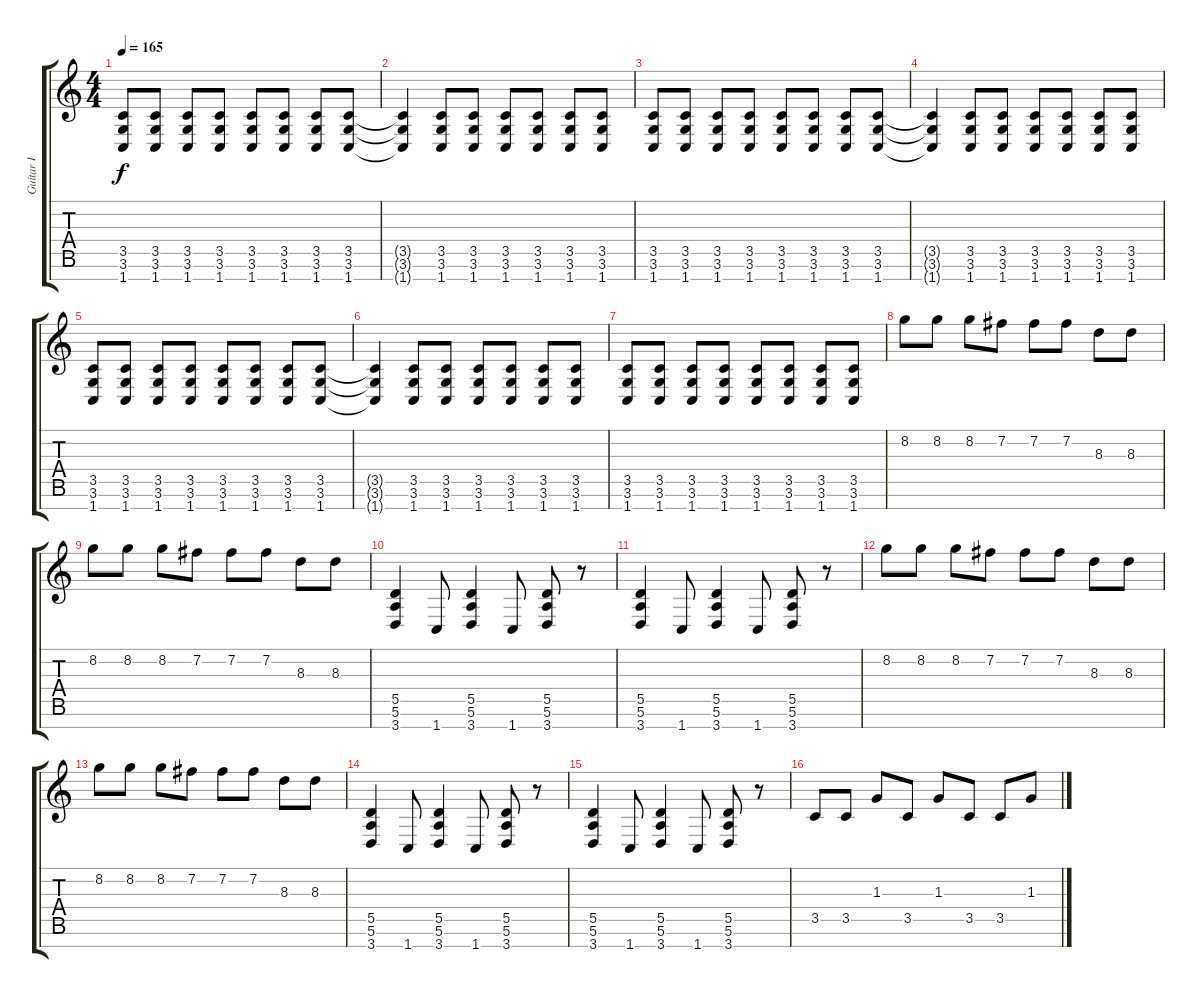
\track ("Guitar I" "Guitar I") {instrument distortionguitar}
\staff {score tabs}
\tuning (E4 B3 Gb3 D3 A2 E2 B1) {hide}
\ts (4 4)
\tempo 165
\clef g2
\ks c
(3.5 3.6 1.7).8{dy f} (3.5 3.6 1.7).8 (3.5 3.6 1.7).8 (3.5 3.6 1.7).8 (3.5 3.6 1.7).8 (3.5 3.6 1.7).8 (3.5 3.6 1.7).8 (3.5 3.6 1.7).8 |
(3.5{t} 3.6{t} 1.7{t}).4 (3.5 3.6 1.7).8 (3.5 3.6 1.7).8 (3.5 3.6 1.7).8 (3.5 3.6 1.7).8 (3.5 3.6 1.7).8 (3.5 3.6 1.7).8 |
(3.5 3.6 1.7).8 (3.5 3.6 1.7).8 (3.5 3.6 1.7).8 (3.5 3.6 1.7).8 (3.5 3.6 1.7).8 (3.5 3.6 1.7).8 (3.5 3.6 1.7).8 (3.5 3.6 1.7).8 |
(3.5{t} 3.6{t} 1.7{t}).4 (3.5 3.6 1.7).8 (3.5 3.6 1.7).8 (3.5 3.6 1.7).8 (3.5 3.6 1.7).8 (3.5 3.6 1.7).8 (3.5 3.6 1.7).8 |
(3.5 3.6 1.7).8 (3.5 3.6 1.7).8 (3.5 3.6 1.7).8 (3.5 3.6 1.7).8 (3.5 3.6 1.7).8 (3.5 3.6 1.7).8 (3.5 3.6 1.7).8 (3.5 3.6 1.7).8 |
(3.5{t} 3.6{t} 1.7{t}).4 (3.5 3.6 1.7).8 (3.5 3.6 1.7).8 (3.5 3.6 1.7).8 (3.5 3.6 1.7).8 (3.5 3.6 1.7).8 (3.5 3.6 1.7).8 |
(3.5 3.6 1.7).8 (3.5 3.6 1.7).8 (3.5 3.6 1.7).8 (3.5 3.6 1.7).8 (3.5 3.6 1.7).8 (3.5 3.6 1.7).8 (3.5 3.6 1.7).8 (3.5 3.6 1.7).8 |
8.2.8 8.2.8 8.2.8 7.2.8 7.2.8 7.2.8 8.3.8 8.3.8 |
8.2.8 8.2.8 8.2.8 7.2.8 7.2.8 7.2.8 8.3.8 8.3.8 |
(5.5 5.6 3.7).4 1.7.8 (5.5 5.6 3.7).4 1.7.8 (5.5 5.6 3.7).8 r.8 |
(5.5 5.6 3.7).4 1.7.8 (5.5 5.6 3.7).4 1.7.8 (5.5 5.6 3.7).8 r.8 |
8.2.8 8.2.8 8.2.8 7.2.8 7.2.8 7.2.8 8.3.8 8.3.8 |
8.2.8 8.2.8 8.2.8 7.2.8 7.2.8 7.2.8 8.3.8 8.3.8 |
(5.5 5.6 3.7).4 1.7.8 (5.5 5.6 3.7).4 1.7.8 (5.5 5.6 3.7).8 r.8 |
(5.5 5.6 3.7).4 1.7.8 (5.5 5.6 3.7).4 1.7.8 (5.5 5.6 3.7).8 r.8 |
3.5.8 3.5.8 1.3.8 3.5.8 1.3.8 3.5.8 3.5.8 1.3.8
